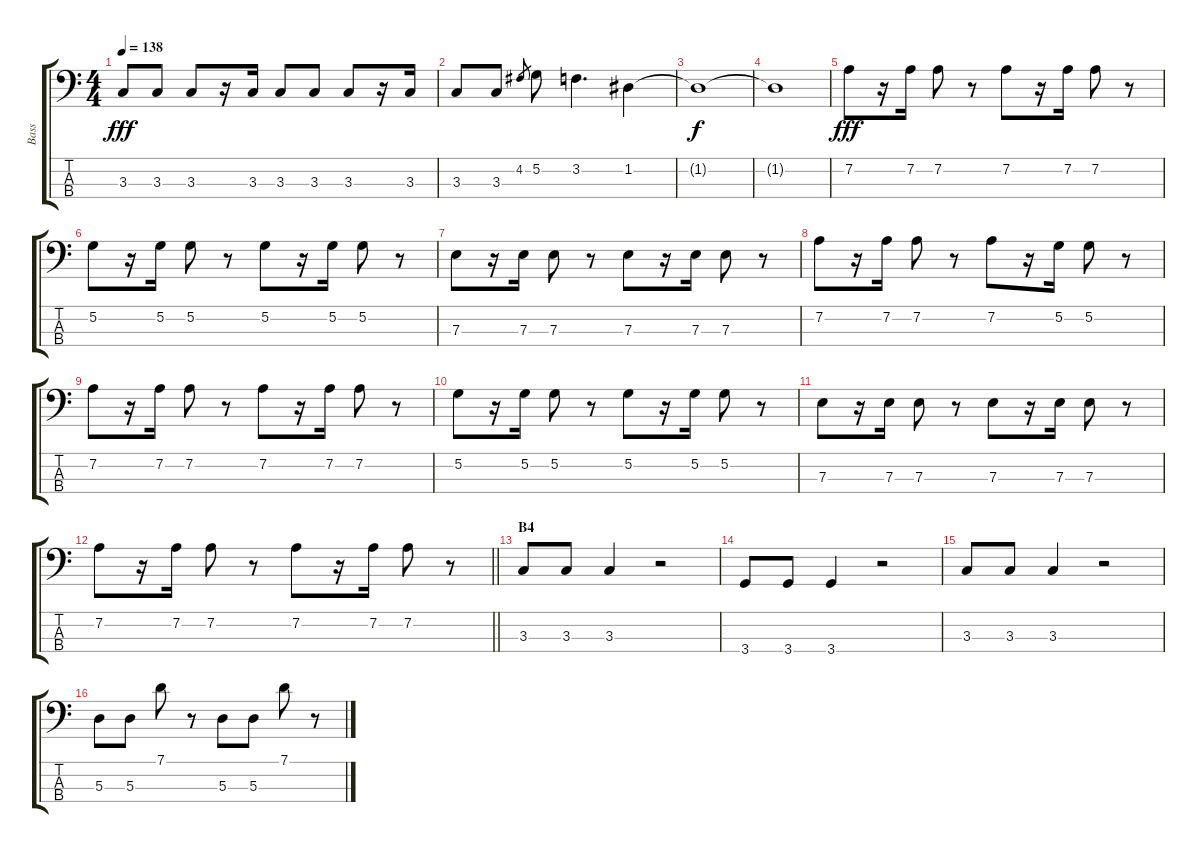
\track ("Bass" "Bass") {instrument electricbassfinger}
\staff {score tabs}
\tuning (G2 D2 A1 E1) {hide}
\ts (4 4)
\tempo 138
\clef f4
\ks c
3.3.8{dy fff} 3.3.8 3.3.8 r.16 3.3.16 3.3.8 3.3.8 3.3.8 r.16 3.3.16 |
3.3.8 3.3.8 4.2.8{gr} 5.2.8 3.2.4{d} 1.2.4 |
1.2{t}.1{dy f} |
1.2{t}.1 |
7.2.8{dy fff} r.16 7.2.16 7.2.8 r.8 7.2.8 r.16 7.2.16 7.2.8 r.8 |
5.2.8 r.16 5.2.16 5.2.8 r.8 5.2.8 r.16 5.2.16 5.2.8 r.8 |
7.3.8 r.16 7.3.16 7.3.8 r.8 7.3.8 r.16 7.3.16 7.3.8 r.8 |
7.2.8 r.16 7.2.16 7.2.8 r.8 7.2.8 r.16 5.2.16 5.2.8 r.8 |
7.2.8 r.16 7.2.16 7.2.8 r.8 7.2.8 r.16 7.2.16 7.2.8 r.8 |
5.2.8 r.16 5.2.16 5.2.8 r.8 5.2.8 r.16 5.2.16 5.2.8 r.8 |
7.3.8 r.16 7.3.16 7.3.8 r.8 7.3.8 r.16 7.3.16 7.3.8 r.8 |
\barLineRight lightlight
7.2.8 r.16 7.2.16 7.2.8 r.8 7.2.8 r.16 7.2.16 7.2.8 r.8 |
\section ("" "B4")
3.3.8 3.3.8 3.3.4 r.2 |
3.4.8 3.4.8 3.4.4 r.2 |
3.3.8 3.3.8 3.3.4 r.2 |
5.3.8 5.3.8 7.1.8 r.8 5.3.8 5.3.8 7.1.8 r.8
